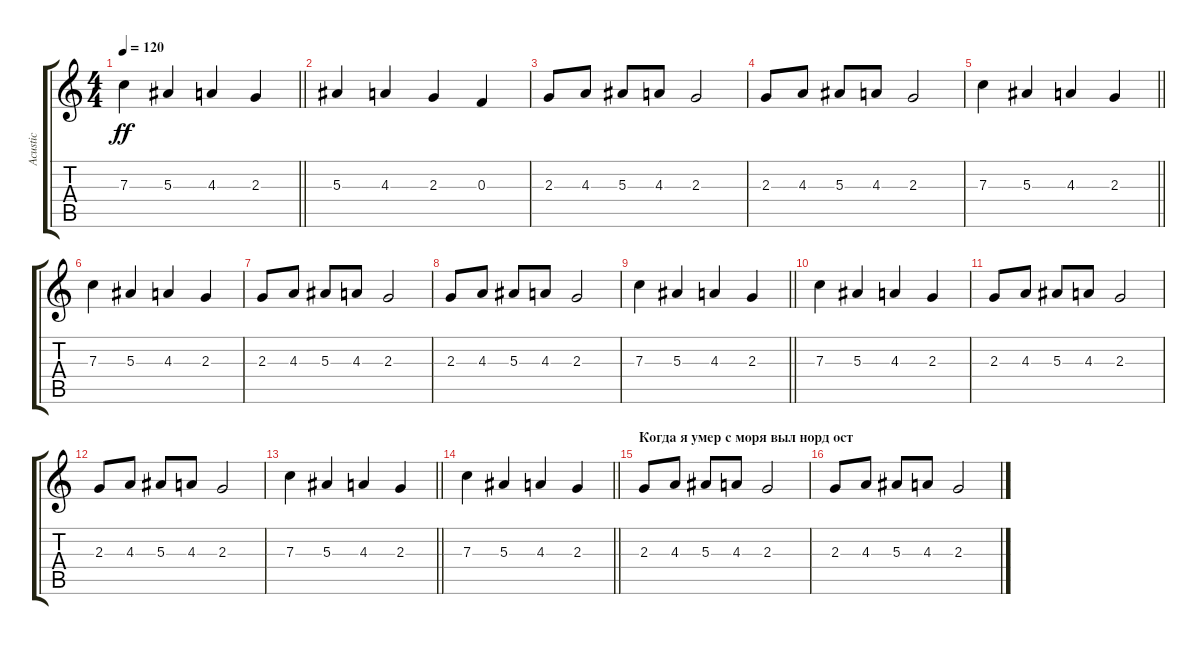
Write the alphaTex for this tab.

\track ("Acustic" "Acustic") {instrument acousticguitarsteel}
\staff {score tabs}
\tuning (D4 A3 F3 C3 G2 D2) {hide}
\ts (4 4)
\tempo 120
\clef g2
\barLineRight lightlight
\ks c
7.3.4{dy ff} 5.3.4 4.3.4 2.3.4 |
5.3.4 4.3.4 2.3.4 0.3.4 |
2.3.8{instrument brightacousticpiano} 4.3.8 5.3.8 4.3.8 2.3.2 |
2.3.8 4.3.8 5.3.8 4.3.8 2.3.2 |
\barLineRight lightlight
7.3.4 5.3.4 4.3.4 2.3.4 |
7.3.4 5.3.4 4.3.4 2.3.4 |
2.3.8 4.3.8 5.3.8 4.3.8 2.3.2 |
2.3.8 4.3.8 5.3.8 4.3.8 2.3.2 |
\barLineRight lightlight
7.3.4 5.3.4 4.3.4 2.3.4 |
7.3.4 5.3.4 4.3.4 2.3.4 |
2.3.8{instrument brightacousticpiano} 4.3.8 5.3.8 4.3.8 2.3.2 |
2.3.8 4.3.8 5.3.8 4.3.8 2.3.2 |
\barLineRight lightlight
7.3.4 5.3.4 4.3.4 2.3.4 |
\barLineRight lightlight
7.3.4 5.3.4 4.3.4 2.3.4 |
\section ("" "Когда я умер с моря выл норд ост")
2.3.8{instrument brightacousticpiano} 4.3.8 5.3.8 4.3.8 2.3.2 |
2.3.8 4.3.8 5.3.8 4.3.8 2.3.2
